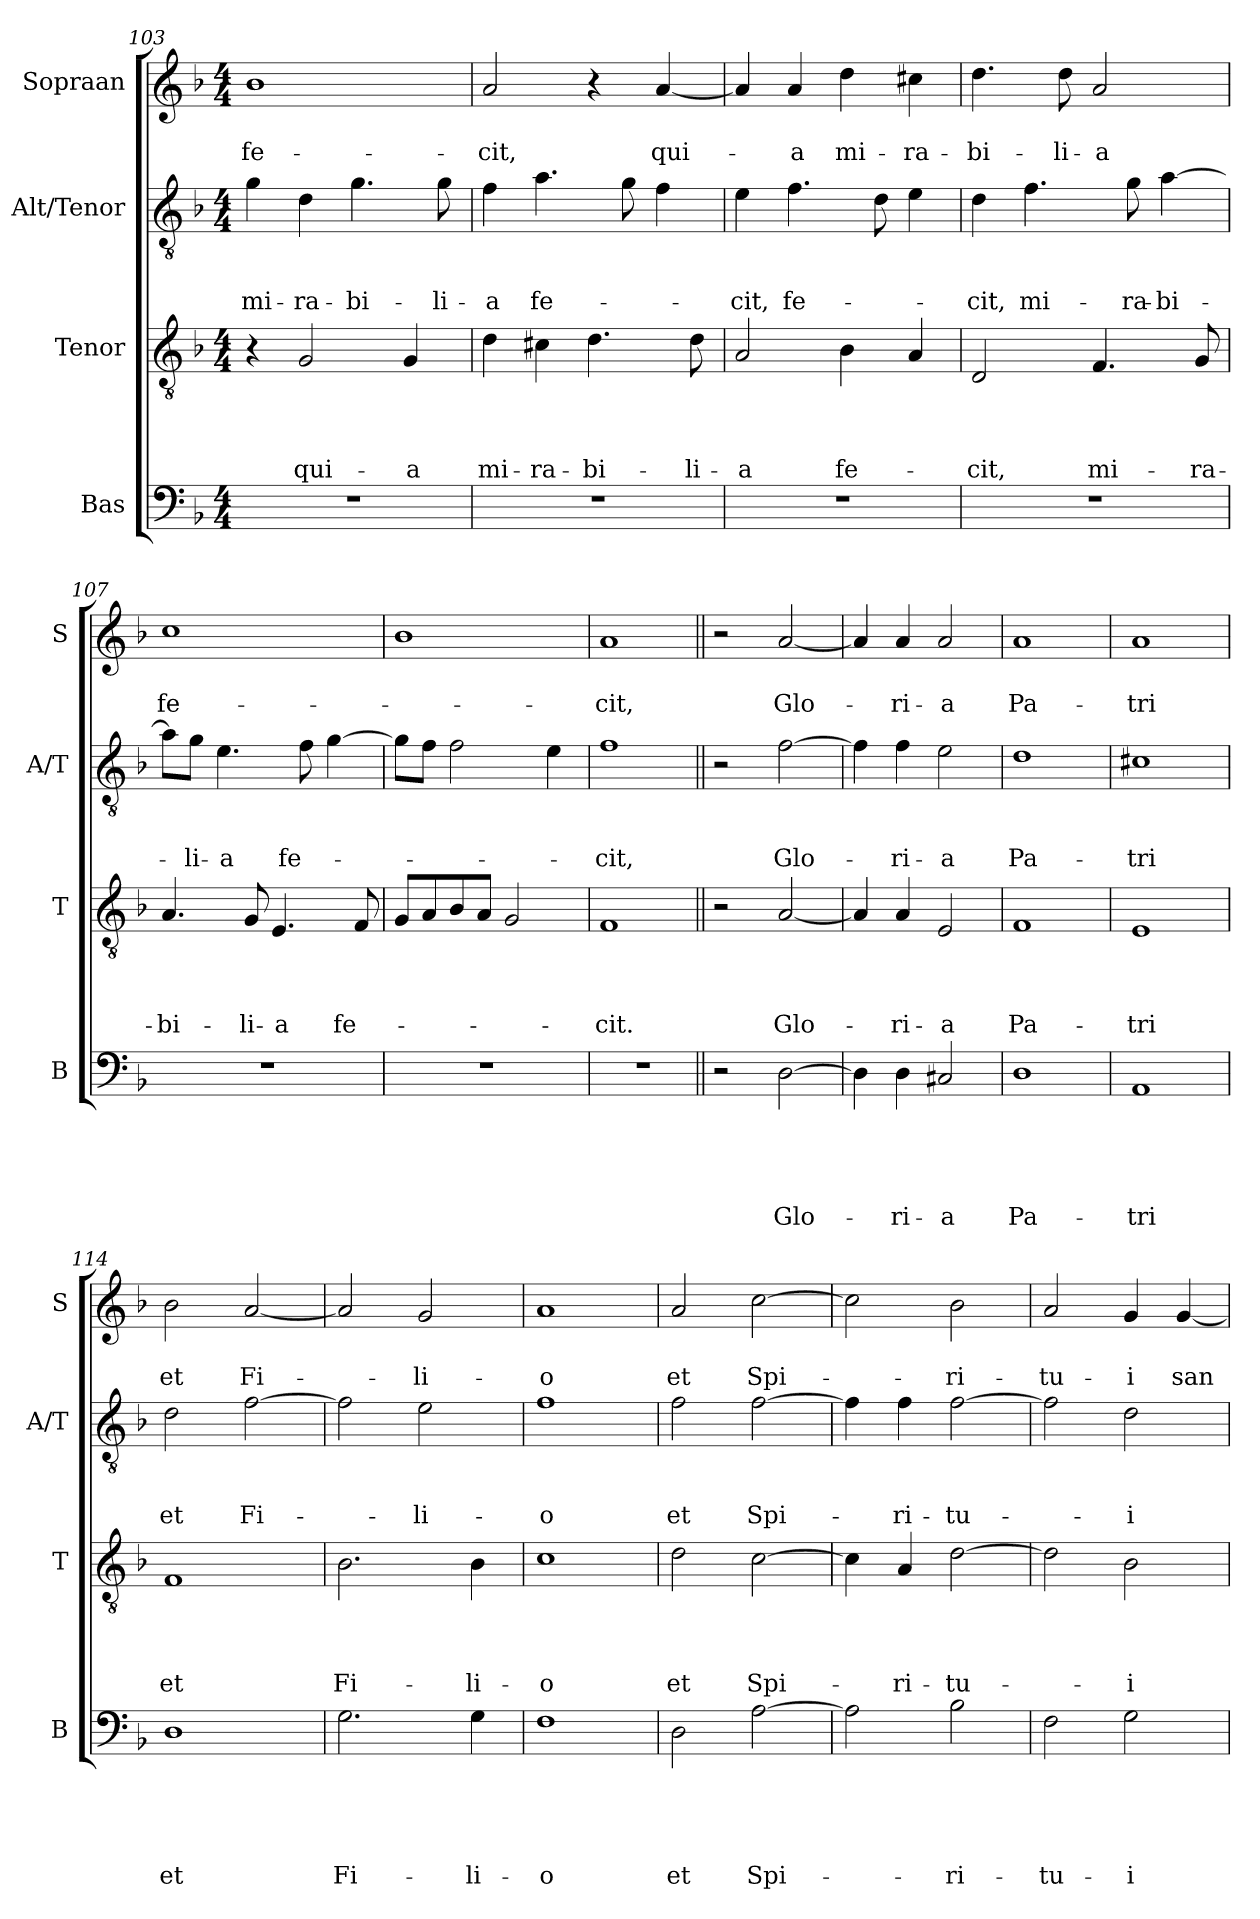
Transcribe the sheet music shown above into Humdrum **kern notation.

**kern	**text	**text	**text	**text	**text	**kern	**text	**text	**text	**text	**kern	**text	**text	**text	**kern	**text	**text
*part4	*part4	*part4	*part4	*part4	*part4	*part3	*part3	*part3	*part3	*part3	*part2	*part2	*part2	*part2	*part1	*part1	*part1
*staff4	*staff4	*staff4	*staff4	*staff4	*staff4	*staff3	*staff3	*staff3	*staff3	*staff3	*staff2	*staff2	*staff2	*staff2	*staff1	*staff1	*staff1
*I"Bas	*	*	*	*	*	*I"Tenor	*	*	*	*	*I"Alt/Tenor	*	*	*	*I"Sopraan	*	*
*I'B	*	*	*	*	*	*I'T	*	*	*	*	*I'A/T	*	*	*	*I'S	*	*
*clefF4	*	*	*	*	*	*clefGv2	*	*	*	*	*clefGv2	*	*	*	*clefG2	*	*
*k[b-]	*	*	*	*	*	*k[b-]	*	*	*	*	*k[b-]	*	*	*	*k[b-]	*	*
*F:	*	*	*	*	*	*F:	*	*	*	*	*F:	*	*	*	*F:	*	*
*M4/4	*	*	*	*	*	*M4/4	*	*	*	*	*M4/4	*	*	*	*M4/4	*	*
=103	=103	=103	=103	=103	=103	=103	=103	=103	=103	=103	=103	=103	=103	=103	=103	=103	=103
!	!	!	!	!	!	!	!	!	!	!	!	!	!	!LO:LY:b	!	!	!LO:LY:b
1r	.	.	.	.	.	4r	.	.	.	.	4g\	.	.	mi-	1b-	.	fe-
!	!	!	!	!	!	!	!	!	!	!LO:LY:b	!	!	!	!LO:LY:b	!	!	!
.	.	.	.	.	.	2G/	.	.	.	qui-	4d\	.	.	-ra-	.	.	.
!	!	!	!	!	!	!	!	!	!	!	!	!	!	!LO:LY:b	!	!	!
.	.	.	.	.	.	.	.	.	.	.	4.g\	.	.	-bi-	.	.	.
!	!	!	!	!	!	!	!	!	!	!LO:LY:b	!	!	!	!	!	!	!
.	.	.	.	.	.	4G/	.	.	.	-a	.	.	.	.	.	.	.
!	!	!	!	!	!	!	!	!	!	!	!	!	!	!LO:LY:b	!	!	!
.	.	.	.	.	.	.	.	.	.	.	8g\	.	.	-li-	.	.	.
!!LO:LB:g=z
=104	=104	=104	=104	=104	=104	=104	=104	=104	=104	=104	=104	=104	=104	=104	=104	=104	=104
!	!	!	!	!	!	!	!	!	!	!LO:LY:b	!	!	!	!LO:LY:b	!	!	!LO:LY:b
1r	.	.	.	.	.	4d\	.	.	.	mi-	4f\	.	.	-a	2a/	.	-cit,
!	!	!	!	!	!	!	!	!	!	!LO:LY:b	!	!	!	!LO:LY:b	!	!	!
.	.	.	.	.	.	4c#X\	.	.	.	-ra-	4.a\	.	.	fe-	.	.	.
!	!	!	!	!	!	!	!	!	!	!LO:LY:b	!	!	!	!	!	!	!
.	.	.	.	.	.	4.d\	.	.	.	-bi-	.	.	.	.	4r	.	.
.	.	.	.	.	.	.	.	.	.	.	8g\	.	.	.	.	.	.
!	!	!	!	!	!	!	!	!	!	!	!	!	!	!	!	!	!LO:LY:b
.	.	.	.	.	.	.	.	.	.	.	4f\	.	.	.	[4a/	.	qui-
!	!	!	!	!	!	!	!	!	!	!LO:LY:b	!	!	!	!	!	!	!
.	.	.	.	.	.	8d\	.	.	.	-li-	.	.	.	.	.	.	.
=105	=105	=105	=105	=105	=105	=105	=105	=105	=105	=105	=105	=105	=105	=105	=105	=105	=105
!	!	!	!	!	!	!	!	!	!	!LO:LY:b	!	!	!	!LO:LY:b	!	!	!
1r	.	.	.	.	.	2A/	.	.	.	-a	4e\	.	.	-cit,	4a/]	.	.
!	!	!	!	!	!	!	!	!	!	!	!	!	!	!LO:LY:b	!	!	!LO:LY:b
.	.	.	.	.	.	.	.	.	.	.	4.f\	.	.	fe-	4a/	.	-a
!	!	!	!	!	!	!	!	!	!	!LO:LY:b	!	!	!	!	!	!	!LO:LY:b
.	.	.	.	.	.	4B-\	.	.	.	fe-	.	.	.	.	4dd\	.	mi-
.	.	.	.	.	.	.	.	.	.	.	8d\	.	.	.	.	.	.
!	!	!	!	!	!	!	!	!	!	!	!	!	!	!	!	!	!LO:LY:b
.	.	.	.	.	.	4A/	.	.	.	.	4e\	.	.	.	4cc#X\	.	-ra-
=106	=106	=106	=106	=106	=106	=106	=106	=106	=106	=106	=106	=106	=106	=106	=106	=106	=106
!	!	!	!	!	!	!	!	!	!	!LO:LY:b	!	!	!	!LO:LY:b	!	!	!LO:LY:b
1r	.	.	.	.	.	2D/	.	.	.	-cit,	4d\	.	.	-cit,	4.dd\	.	-bi-
!	!	!	!	!	!	!	!	!	!	!	!	!	!	!LO:LY:b	!	!	!
.	.	.	.	.	.	.	.	.	.	.	4.f\	.	.	mi-	.	.	.
!	!	!	!	!	!	!	!	!	!	!	!	!	!	!	!	!	!LO:LY:b
.	.	.	.	.	.	.	.	.	.	.	.	.	.	.	8dd\	.	-li-
!	!	!	!	!	!	!	!	!	!	!LO:LY:b	!	!	!	!	!	!	!LO:LY:b
.	.	.	.	.	.	4.F/	.	.	.	mi-	.	.	.	.	2a/	.	-a
!	!	!	!	!	!	!	!	!	!	!	!	!	!	!LO:LY:b	!	!	!
.	.	.	.	.	.	.	.	.	.	.	8g\	.	.	-ra-	.	.	.
!	!	!	!	!	!	!	!	!	!	!	!	!	!	!LO:LY:b	!	!	!
.	.	.	.	.	.	.	.	.	.	.	[4a\	.	.	-bi-	.	.	.
!	!	!	!	!	!	!	!	!	!	!LO:LY:b	!	!	!	!	!	!	!
.	.	.	.	.	.	8G/	.	.	.	-ra-	.	.	.	.	.	.	.
=107	=107	=107	=107	=107	=107	=107	=107	=107	=107	=107	=107	=107	=107	=107	=107	=107	=107
!	!	!	!	!	!	!	!	!	!	!LO:LY:b	!	!	!	!	!	!	!LO:LY:b
1r	.	.	.	.	.	4.A/	.	.	.	-bi-	8a\L]	.	.	.	1cc	.	fe-
!	!	!	!	!	!	!	!	!	!	!	!	!	!	!LO:LY:b	!	!	!
.	.	.	.	.	.	.	.	.	.	.	8g\J	.	.	-li-	.	.	.
!	!	!	!	!	!	!	!	!	!	!	!	!	!	!LO:LY:b	!	!	!
.	.	.	.	.	.	.	.	.	.	.	4.e\	.	.	-a	.	.	.
!	!	!	!	!	!	!	!	!	!	!LO:LY:b	!	!	!	!	!	!	!
.	.	.	.	.	.	8G/	.	.	.	-li-	.	.	.	.	.	.	.
!	!	!	!	!	!	!	!	!	!	!LO:LY:b	!	!	!	!	!	!	!
.	.	.	.	.	.	4.E/	.	.	.	-a	.	.	.	.	.	.	.
!	!	!	!	!	!	!	!	!	!	!	!	!	!	!LO:LY:b	!	!	!
.	.	.	.	.	.	.	.	.	.	.	8f\	.	.	fe-	.	.	.
.	.	.	.	.	.	.	.	.	.	.	[4g\	.	.	.	.	.	.
!	!	!	!	!	!	!	!	!	!	!LO:LY:b	!	!	!	!	!	!	!
.	.	.	.	.	.	8F/	.	.	.	fe-	.	.	.	.	.	.	.
=108	=108	=108	=108	=108	=108	=108	=108	=108	=108	=108	=108	=108	=108	=108	=108	=108	=108
1r	.	.	.	.	.	8G/L	.	.	.	.	8g\L]	.	.	.	1b-	.	.
.	.	.	.	.	.	8A/	.	.	.	.	8f\J	.	.	.	.	.	.
.	.	.	.	.	.	8B-/	.	.	.	.	2f\	.	.	.	.	.	.
.	.	.	.	.	.	8A/J	.	.	.	.	.	.	.	.	.	.	.
.	.	.	.	.	.	2G/	.	.	.	.	.	.	.	.	.	.	.
.	.	.	.	.	.	.	.	.	.	.	4e\	.	.	.	.	.	.
=109	=109	=109	=109	=109	=109	=109	=109	=109	=109	=109	=109	=109	=109	=109	=109	=109	=109
!	!	!	!	!	!	!	!	!	!	!LO:LY:b	!	!	!	!LO:LY:b	!	!	!LO:LY:b
1r	.	.	.	.	.	1F	.	.	.	-cit.	1f	.	.	-cit,	1a	.	-cit,
!!LO:PB:g=z
=110||	=110||	=110||	=110||	=110||	=110||	=110||	=110||	=110||	=110||	=110||	=110||	=110||	=110||	=110||	=110||	=110||	=110||
2r	.	.	.	.	.	2r	.	.	.	.	2r	.	.	.	2r	.	.
!	!	!	!	!	!LO:LY:b	!	!	!	!	!LO:LY:b	!	!	!	!LO:LY:b	!	!	!LO:LY:b
[2D\	.	.	.	.	Glo-	[2A/	.	.	.	Glo-	[2f\	.	.	Glo-	[2a/	.	Glo-
=111	=111	=111	=111	=111	=111	=111	=111	=111	=111	=111	=111	=111	=111	=111	=111	=111	=111
4D\]	.	.	.	.	.	4A/]	.	.	.	.	4f\]	.	.	.	4a/]	.	.
!	!	!	!	!	!LO:LY:b	!	!	!	!	!LO:LY:b	!	!	!	!LO:LY:b	!	!	!LO:LY:b
4D\	.	.	.	.	-ri-	4A/	.	.	.	-ri-	4f\	.	.	-ri-	4a/	.	-ri-
!	!	!	!	!	!LO:LY:b	!	!	!	!	!LO:LY:b	!	!	!	!LO:LY:b	!	!	!LO:LY:b
2C#X/	.	.	.	.	-a	2E/	.	.	.	-a	2e\	.	.	-a	2a/	.	-a
=112	=112	=112	=112	=112	=112	=112	=112	=112	=112	=112	=112	=112	=112	=112	=112	=112	=112
!	!	!	!	!	!LO:LY:b	!	!	!	!	!LO:LY:b	!	!	!	!LO:LY:b	!	!	!LO:LY:b
1D	.	.	.	.	Pa-	1F	.	.	.	Pa-	1d	.	.	Pa-	1a	.	Pa-
=113	=113	=113	=113	=113	=113	=113	=113	=113	=113	=113	=113	=113	=113	=113	=113	=113	=113
!	!	!	!	!	!LO:LY:b	!	!	!	!	!LO:LY:b	!	!	!	!LO:LY:b	!	!	!LO:LY:b
1AA	.	.	.	.	-tri	1E	.	.	.	-tri	1c#X	.	.	-tri	1a	.	-tri
=114	=114	=114	=114	=114	=114	=114	=114	=114	=114	=114	=114	=114	=114	=114	=114	=114	=114
!	!	!	!	!	!LO:LY:b	!	!	!	!	!LO:LY:b	!	!	!	!LO:LY:b	!	!	!LO:LY:b
1D	.	.	.	.	et	1F	.	.	.	et	2d\	.	.	et	2b-\	.	et
!	!	!	!	!	!	!	!	!	!	!	!	!	!	!LO:LY:b	!	!	!LO:LY:b
.	.	.	.	.	.	.	.	.	.	.	[2f\	.	.	Fi-	[2a/	.	Fi-
=115	=115	=115	=115	=115	=115	=115	=115	=115	=115	=115	=115	=115	=115	=115	=115	=115	=115
!	!	!	!	!	!LO:LY:b	!	!	!	!	!LO:LY:b	!	!	!	!	!	!	!
2.G\	.	.	.	.	Fi-	2.B-\	.	.	.	Fi-	2f\]	.	.	.	2a/]	.	.
!	!	!	!	!	!	!	!	!	!	!	!	!	!	!LO:LY:b	!	!	!LO:LY:b
.	.	.	.	.	.	.	.	.	.	.	2e\	.	.	-li-	2g/	.	-li-
!	!	!	!	!	!LO:LY:b	!	!	!	!	!LO:LY:b	!	!	!	!	!	!	!
4G\	.	.	.	.	-li-	4B-\	.	.	.	-li-	.	.	.	.	.	.	.
!!LO:LB:g=z
=116	=116	=116	=116	=116	=116	=116	=116	=116	=116	=116	=116	=116	=116	=116	=116	=116	=116
!	!	!	!	!	!LO:LY:b	!	!	!	!	!LO:LY:b	!	!	!	!LO:LY:b	!	!	!LO:LY:b
1F	.	.	.	.	-o	1c	.	.	.	-o	1f	.	.	-o	1a	.	-o
=117	=117	=117	=117	=117	=117	=117	=117	=117	=117	=117	=117	=117	=117	=117	=117	=117	=117
!	!	!	!	!	!LO:LY:b	!	!	!	!	!LO:LY:b	!	!	!	!LO:LY:b	!	!	!LO:LY:b
2D\	.	.	.	.	et	2d\	.	.	.	et	2f\	.	.	et	2a/	.	et
!	!	!	!	!	!LO:LY:b	!	!	!	!	!LO:LY:b	!	!	!	!LO:LY:b	!	!	!LO:LY:b
[2A\	.	.	.	.	Spi-	[2c\	.	.	.	Spi-	[2f\	.	.	Spi-	[2cc\	.	Spi-
=118	=118	=118	=118	=118	=118	=118	=118	=118	=118	=118	=118	=118	=118	=118	=118	=118	=118
2A\]	.	.	.	.	.	4c\]	.	.	.	.	4f\]	.	.	.	2cc\]	.	.
!	!	!	!	!	!	!	!	!	!	!LO:LY:b	!	!	!	!LO:LY:b	!	!	!
.	.	.	.	.	.	4A/	.	.	.	-ri-	4f\	.	.	-ri-	.	.	.
!	!	!	!	!	!LO:LY:b	!	!	!	!	!LO:LY:b	!	!	!	!LO:LY:b	!	!	!LO:LY:b
2B-\	.	.	.	.	-ri-	[2d\	.	.	.	-tu-	[2f\	.	.	-tu-	2b-\	.	-ri-
=119	=119	=119	=119	=119	=119	=119	=119	=119	=119	=119	=119	=119	=119	=119	=119	=119	=119
!	!	!	!	!	!LO:LY:b	!	!	!	!	!	!	!	!	!	!	!	!LO:LY:b
2F\	.	.	.	.	-tu-	2d\]	.	.	.	.	2f\]	.	.	.	2a/	.	-tu-
!	!	!	!	!	!LO:LY:b	!	!	!	!	!LO:LY:b	!	!	!	!LO:LY:b	!	!	!LO:LY:b
2G\	.	.	.	.	-i	2B-\	.	.	.	-i	2d\	.	.	-i	4g/	.	-i
!	!	!	!	!	!	!	!	!	!	!	!	!	!	!	!	!	!LO:LY:b
.	.	.	.	.	.	.	.	.	.	.	.	.	.	.	[4g/	.	san-
=	=	=	=	=	=	=	=	=	=	=	=	=	=	=	=	=	=
*-	*-	*-	*-	*-	*-	*-	*-	*-	*-	*-	*-	*-	*-	*-	*-	*-	*-
